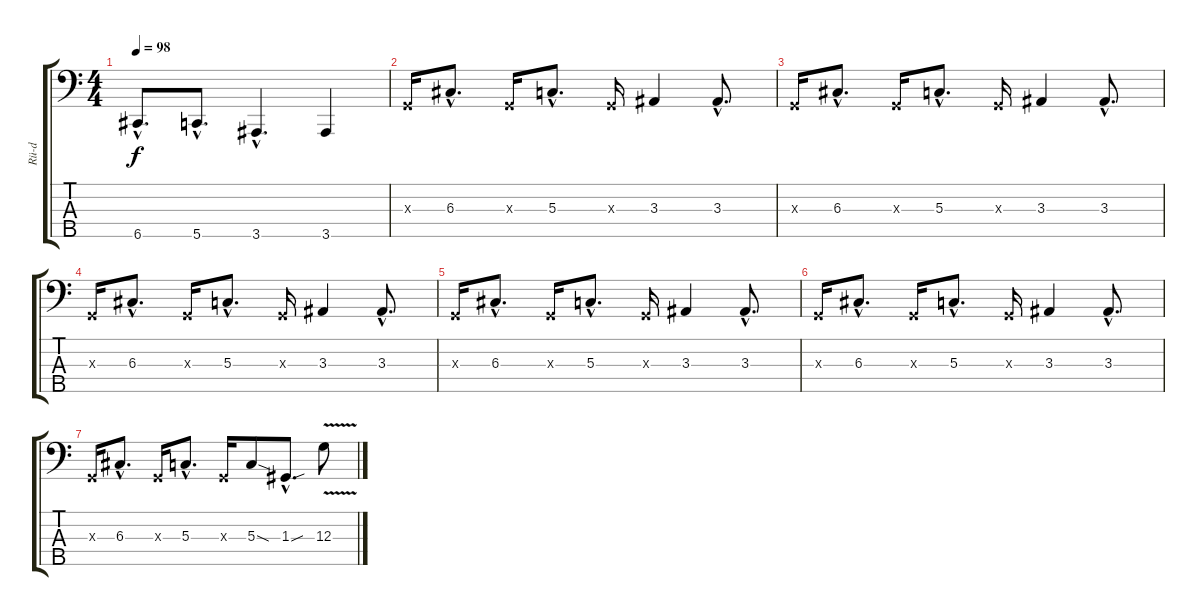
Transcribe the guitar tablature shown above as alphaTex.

\track ("Rü-d" "Rü-d") {instrument electricbassfinger}
\staff {score tabs}
\tuning (F2 C2 G1 C1 G0) {hide}
\ts (4 4)
\tempo 98
\clef f4
\ks c
6.5{hac}.8{d dy f volume 14 instrument slapbass1} 5.5{hac}.8{d} 3.5{hac}.4{d} 3.5.4 |
0.3{x}.16 6.3{hac}.8{d} 0.3{x}.16 5.3{hac}.8{d} 0.3{x}.16 3.3.4 3.3{hac}.8{d} |
0.3{x}.16 6.3{hac}.8{d} 0.3{x}.16 5.3{hac}.8{d} 0.3{x}.16 3.3.4 3.3{hac}.8{d} |
0.3{x}.16 6.3{hac}.8{d} 0.3{x}.16 5.3{hac}.8{d} 0.3{x}.16 3.3.4 3.3{hac}.8{d} |
0.3{x}.16 6.3{hac}.8{d} 0.3{x}.16 5.3{hac}.8{d} 0.3{x}.16 3.3.4 3.3{hac}.8{d} |
0.3{x}.16 6.3{hac}.8{d} 0.3{x}.16 5.3{hac}.8{d} 0.3{x}.16 3.3.4 3.3{hac}.8{d} |
0.3{x}.16 6.3{hac}.8{d} 0.3{x}.16 5.3{hac}.8{d} 0.3{x}.16 5.3{sod}.8 1.3{sou hac}.8{d} 12.3{v}.8
